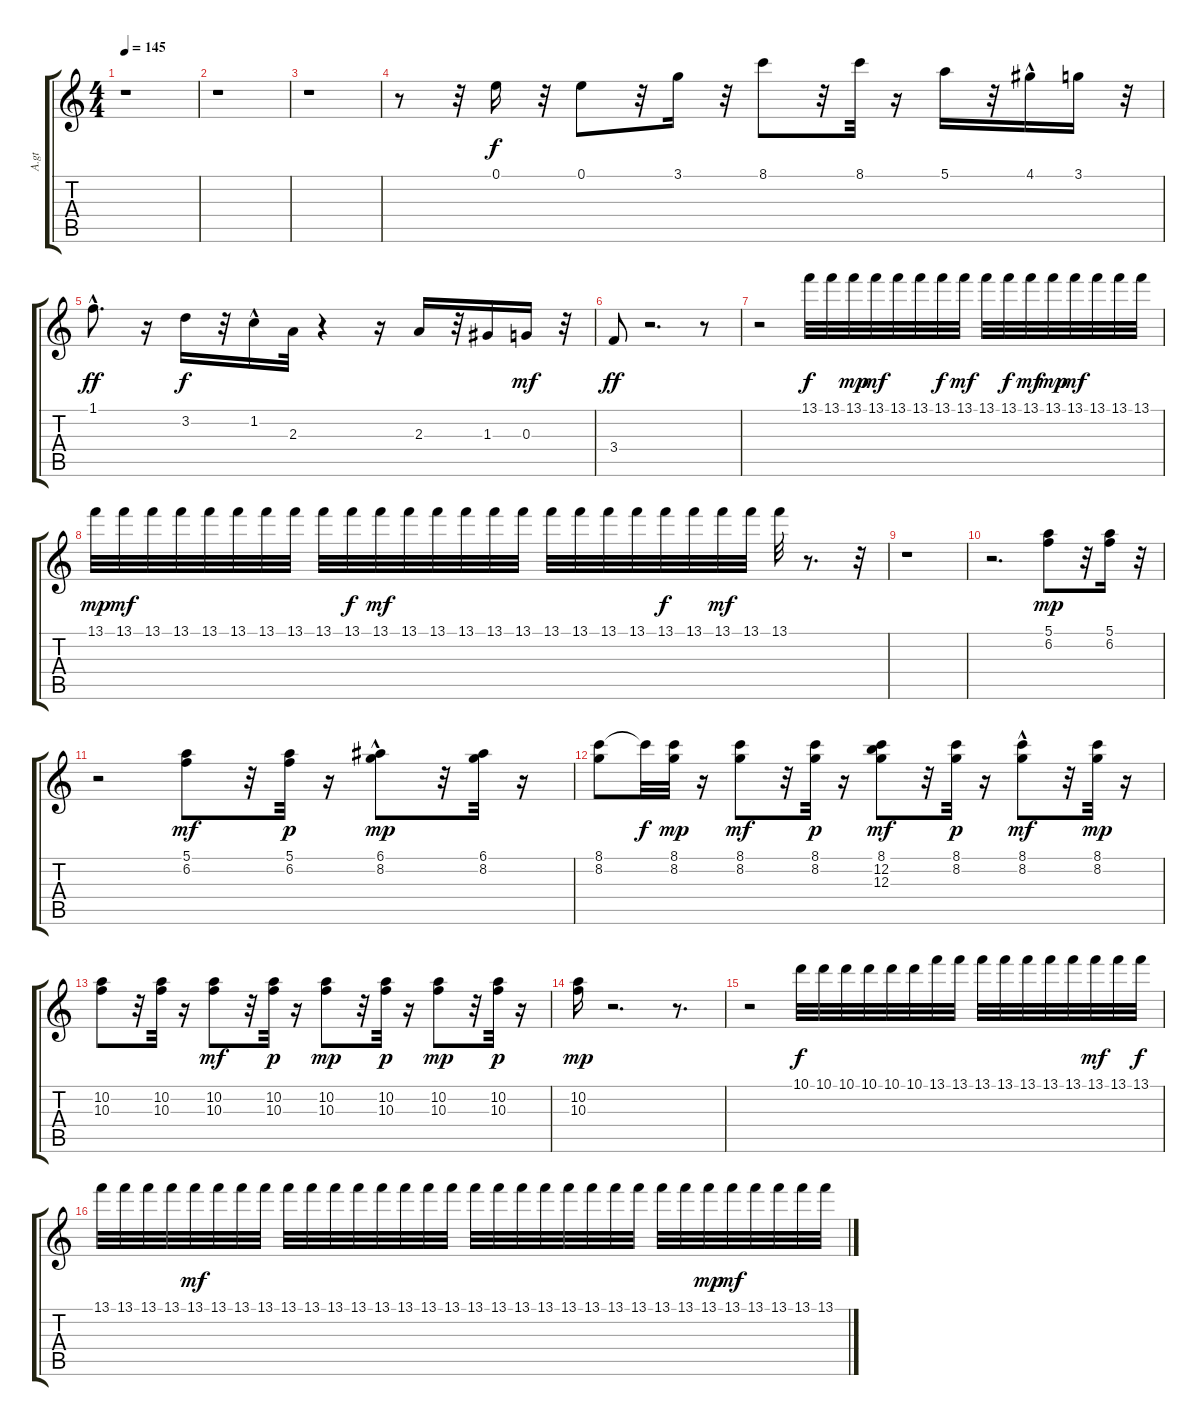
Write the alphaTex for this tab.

\track ("A.gt" "A.gt") {instrument acousticguitarnylon}
\staff {score tabs}
\tuning (E4 B3 G3 D3 A2 E2) {hide}
\ts (4 4)
\tempo 145
\clef g2
\ks c
r.1{dy f} |
r.1 |
r.1 |
r.8 r.32 0.1.16 r.32 0.1.8 r.32 3.1.16 r.32 8.1.8 r.32 8.1.32 r.16 5.1.16 r.32 4.1{hac}.16 3.1.16 r.32 |
1.1{hac}.8{d dy ff} r.16 3.2.16{dy f} r.32 1.2{hac}.16 2.3.32 r.4 r.16 2.3.16 r.32 1.3.16 0.3.16{dy mf} r.32 |
3.4.8{dy ff} r.2{d} r.8 |
r.2 13.1.32{dy f} 13.1.32 13.1.32{dy mp} 13.1.32{dy mf} 13.1.32 13.1.32 13.1.32{dy f} 13.1.32{dy mf} 13.1.32 13.1.32{dy f} 13.1.32{dy mf} 13.1.32{dy mp} 13.1.32{dy mf} 13.1.32 13.1.32 13.1.32 |
13.1.32{dy mp} 13.1.32{dy mf} 13.1.32 13.1.32 13.1.32 13.1.32 13.1.32 13.1.32 13.1.32 13.1.32{dy f} 13.1.32{dy mf} 13.1.32 13.1.32 13.1.32 13.1.32 13.1.32 13.1.32 13.1.32 13.1.32 13.1.32 13.1.32{dy f} 13.1.32 13.1.32{dy mf} 13.1.32 13.1.32 r.8{d} r.32 |
r.1 |
r.2{d} (5.1 6.2).8{dy mp} r.32 (5.1 6.2).16 r.32 |
r.2 (5.1 6.2).8{dy mf} r.32 (5.1 6.2).32{dy p} r.16 (6.1 8.2{hac}).8{dy mp} r.32 (6.1 8.2).32 r.16 |
(8.1 8.2).8 8.1{t}.32{dy f} (8.1 8.2).32{dy mp} r.16 (8.1 8.2).8{dy mf} r.32 (8.1 8.2).32{dy p} r.16 (8.1 12.2 12.3).8{dy mf} r.32 (8.1 8.2).32{dy p} r.16 (8.1 8.2{hac}).8{dy mf} r.32 (8.1 8.2).32{dy mp} r.16 |
(10.2 10.3).8 r.32 (10.2 10.3).32 r.16 (10.2 10.3).8{dy mf} r.32 (10.2 10.3).32{dy p} r.16 (10.2 10.3).8{dy mp} r.32 (10.2 10.3).32{dy p} r.16 (10.2 10.3).8{dy mp} r.32 (10.2 10.3).32{dy p} r.16 |
(10.2 10.3).16{dy mp} r.2{d} r.8{d} |
r.2 10.1.32{dy f} 10.1.32 10.1.32 10.1.32 10.1.32 10.1.32 13.1.32 13.1.32 13.1.32 13.1.32 13.1.32 13.1.32 13.1.32 13.1.32{dy mf} 13.1.32 13.1.32{dy f} |
13.1.32 13.1.32 13.1.32 13.1.32 13.1.32{dy mf} 13.1.32 13.1.32 13.1.32 13.1.32 13.1.32 13.1.32 13.1.32 13.1.32 13.1.32 13.1.32 13.1.32 13.1.32 13.1.32 13.1.32 13.1.32 13.1.32 13.1.32 13.1.32 13.1.32 13.1.32 13.1.32 13.1.32{dy mp} 13.1.32{dy mf} 13.1.32 13.1.32 13.1.32 13.1.32
